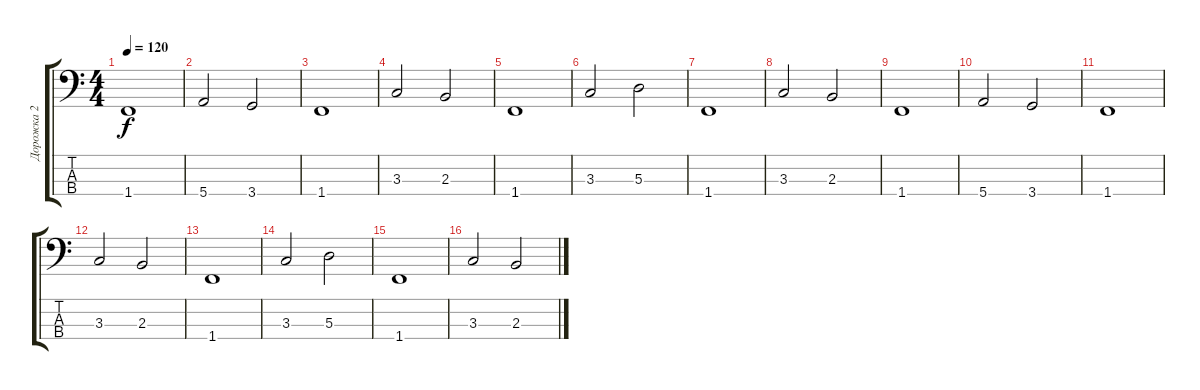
\track ("Дорожка 2" "Дорожка 2") {instrument electricbassfinger}
\staff {score tabs}
\tuning (G2 D2 A1 E1) {hide}
\ts (4 4)
\tempo 120
\clef f4
\ks c
1.4.1{dy f} |
5.4.2 3.4.2 |
1.4.1 |
3.3.2 2.3.2 |
1.4.1 |
3.3.2 5.3.2 |
1.4.1 |
3.3.2 2.3.2 |
1.4.1 |
5.4.2 3.4.2 |
1.4.1 |
3.3.2 2.3.2 |
1.4.1 |
3.3.2 5.3.2 |
1.4.1 |
3.3.2 2.3.2
